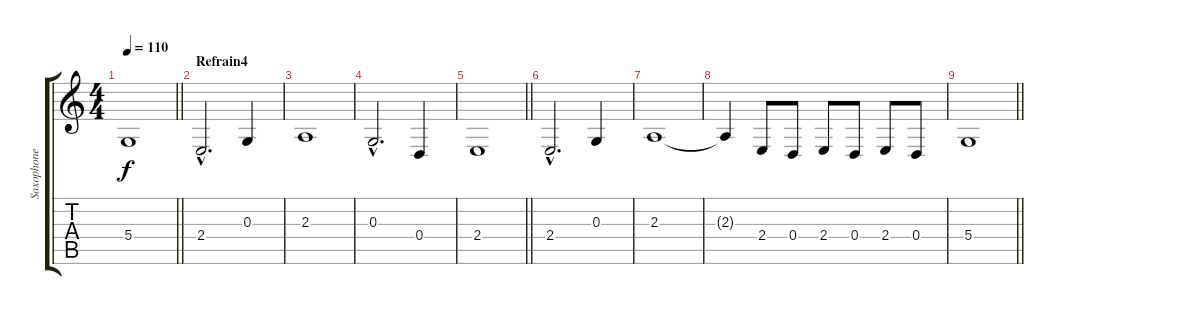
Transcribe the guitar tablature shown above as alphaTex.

\track ("Saxophone" "Saxophone") {instrument tenorsax}
\staff {score tabs}
\tuning (E4 B3 G3 D3 A2 E2) {hide}
\ts (4 4)
\tempo 110
\clef g2
\barLineRight lightlight
\ks c
5.4.1{dy f} |
\section ("" "Refrain4")
2.4{hac}.2{d} 0.3.4 |
2.3.1 |
0.3{hac}.2{d} 0.4.4 |
\barLineRight lightlight
2.4.1 |
2.4{hac}.2{d} 0.3.4 |
2.3.1 |
2.3{t}.4 2.4.8 0.4.8 2.4.8 0.4.8 2.4.8 0.4.8 |
\barLineRight lightlight
5.4.1
